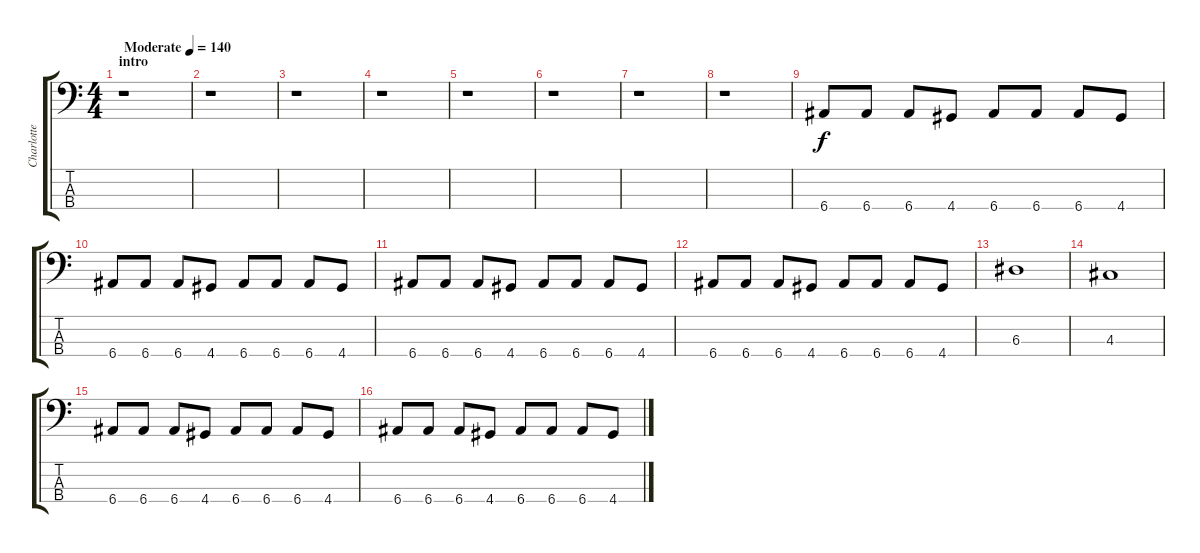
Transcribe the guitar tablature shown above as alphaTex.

\track ("Charlotte Cooper" "Charlotte ") {instrument electricbassfinger}
\staff {score tabs}
\tuning (G2 D2 A1 E1) {hide}
\ts (4 4)
\section ("" "intro")
\tempo (140 "Moderate")
\clef f4
\ks c
r.1{dy f instrument electricbassfinger} |
r.1 |
r.1 |
r.1 |
r.1 |
r.1 |
r.1 |
r.1 |
6.4.8 6.4.8 6.4.8 4.4.8 6.4.8 6.4.8 6.4.8 4.4.8 |
6.4.8 6.4.8 6.4.8 4.4.8 6.4.8 6.4.8 6.4.8 4.4.8 |
6.4.8 6.4.8 6.4.8 4.4.8 6.4.8 6.4.8 6.4.8 4.4.8 |
6.4.8 6.4.8 6.4.8 4.4.8 6.4.8 6.4.8 6.4.8 4.4.8 |
6.3.1 |
4.3.1 |
6.4.8 6.4.8 6.4.8 4.4.8 6.4.8 6.4.8 6.4.8 4.4.8 |
6.4.8 6.4.8 6.4.8 4.4.8 6.4.8 6.4.8 6.4.8 4.4.8
